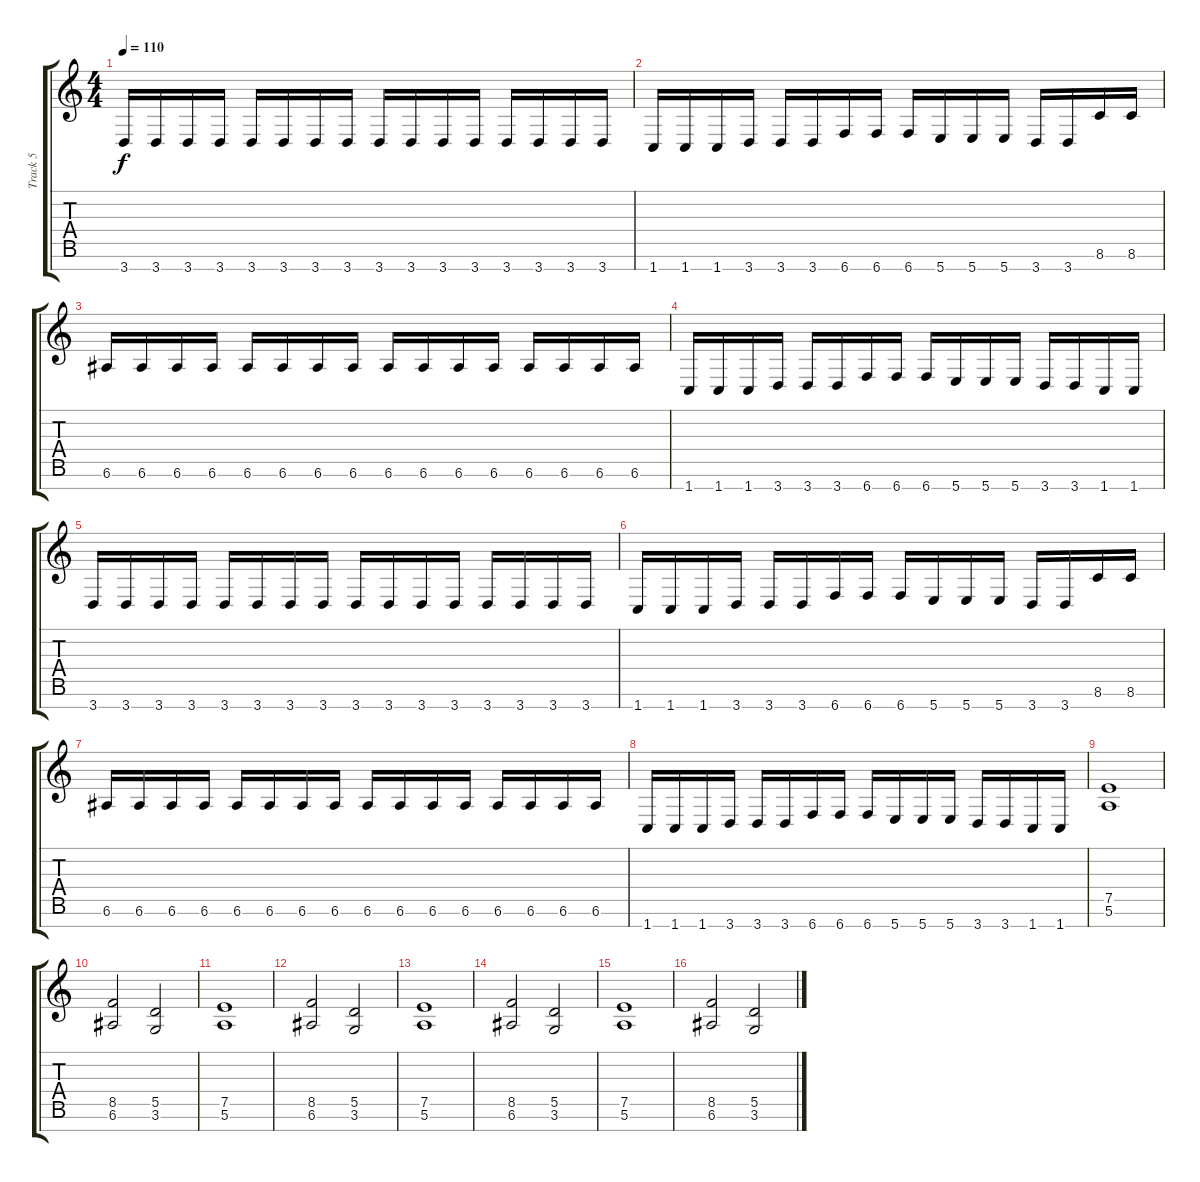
\track ("Track 5" "Track 5") {instrument distortionguitar}
\staff {score tabs}
\tuning (E4 B3 G3 D3 A2 E2 B1) {hide}
\ts (4 4)
\tempo 110
\clef g2
\ks c
3.7.16{dy f} 3.7.16 3.7.16 3.7.16 3.7.16 3.7.16 3.7.16 3.7.16 3.7.16 3.7.16 3.7.16 3.7.16 3.7.16 3.7.16 3.7.16 3.7.16 |
1.7.16 1.7.16 1.7.16 3.7.16 3.7.16 3.7.16 6.7.16 6.7.16 6.7.16 5.7.16 5.7.16 5.7.16 3.7.16 3.7.16 8.6.16 8.6.16 |
6.6.16 6.6.16 6.6.16 6.6.16 6.6.16 6.6.16 6.6.16 6.6.16 6.6.16 6.6.16 6.6.16 6.6.16 6.6.16 6.6.16 6.6.16 6.6.16 |
1.7.16 1.7.16 1.7.16 3.7.16 3.7.16 3.7.16 6.7.16 6.7.16 6.7.16 5.7.16 5.7.16 5.7.16 3.7.16 3.7.16 1.7.16 1.7.16 |
3.7.16 3.7.16 3.7.16 3.7.16 3.7.16 3.7.16 3.7.16 3.7.16 3.7.16 3.7.16 3.7.16 3.7.16 3.7.16 3.7.16 3.7.16 3.7.16 |
1.7.16 1.7.16 1.7.16 3.7.16 3.7.16 3.7.16 6.7.16 6.7.16 6.7.16 5.7.16 5.7.16 5.7.16 3.7.16 3.7.16 8.6.16 8.6.16 |
6.6.16 6.6.16 6.6.16 6.6.16 6.6.16 6.6.16 6.6.16 6.6.16 6.6.16 6.6.16 6.6.16 6.6.16 6.6.16 6.6.16 6.6.16 6.6.16 |
1.7.16 1.7.16 1.7.16 3.7.16 3.7.16 3.7.16 6.7.16 6.7.16 6.7.16 5.7.16 5.7.16 5.7.16 3.7.16 3.7.16 1.7.16 1.7.16 |
(7.5 5.6).1 |
(8.5 6.6).2 (5.5 3.6).2 |
(7.5 5.6).1 |
(8.5 6.6).2 (5.5 3.6).2 |
(7.5 5.6).1 |
(8.5 6.6).2 (5.5 3.6).2 |
(7.5 5.6).1 |
(8.5 6.6).2 (5.5 3.6).2
